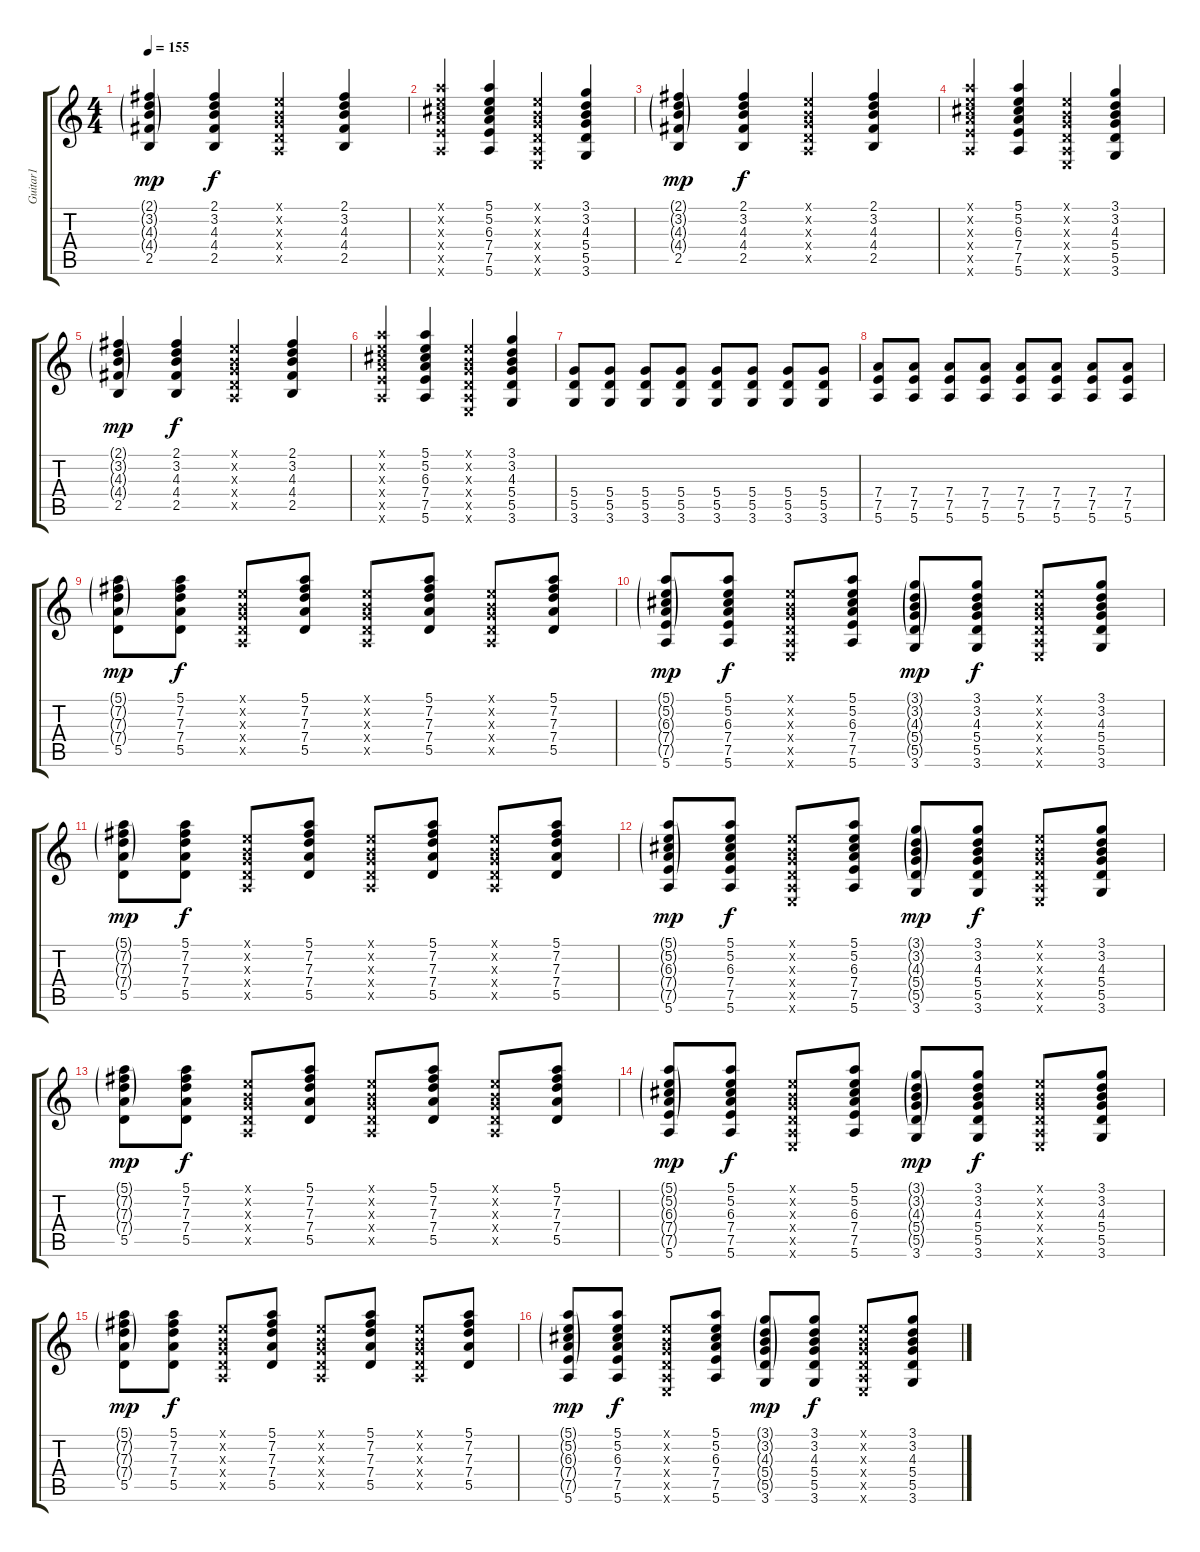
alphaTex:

\track ("Guitar1" "Guitar1") {instrument electricguitarclean}
\staff {score tabs}
\tuning (E4 B3 G3 D3 A2 E2) {hide}
\ts (4 4)
\tempo 155
\clef g2
\ks c
(2.1{g} 3.2{g} 4.3{g} 4.4{g} 2.5).4{dy mp} (2.1 3.2 4.3 4.4 2.5).4{dy f} (0.1{x} 0.2{x} 0.3{x} 0.4{x} 0.5{x}).4 (2.1 3.2 4.3 4.4 2.5).4 |
(5.1{x} 5.2{x} 6.3{x} 7.4{x} 7.5{x} 5.6{x}).4 (5.1 5.2 6.3 7.4 7.5 5.6).4 (0.1{x} 0.2{x} 0.3{x} 0.4{x} 0.5{x} 0.6{x}).4 (3.1 3.2 4.3 5.4 5.5 3.6).4 |
(2.1{g} 3.2{g} 4.3{g} 4.4{g} 2.5).4{dy mp} (2.1 3.2 4.3 4.4 2.5).4{dy f} (0.1{x} 0.2{x} 0.3{x} 0.4{x} 0.5{x}).4 (2.1 3.2 4.3 4.4 2.5).4 |
(5.1{x} 5.2{x} 6.3{x} 7.4{x} 7.5{x} 5.6{x}).4 (5.1 5.2 6.3 7.4 7.5 5.6).4 (0.1{x} 0.2{x} 0.3{x} 0.4{x} 0.5{x} 0.6{x}).4 (3.1 3.2 4.3 5.4 5.5 3.6).4 |
(2.1{g} 3.2{g} 4.3{g} 4.4{g} 2.5).4{dy mp} (2.1 3.2 4.3 4.4 2.5).4{dy f} (0.1{x} 0.2{x} 0.3{x} 0.4{x} 0.5{x}).4 (2.1 3.2 4.3 4.4 2.5).4 |
(5.1{x} 5.2{x} 6.3{x} 7.4{x} 7.5{x} 5.6{x}).4 (5.1 5.2 6.3 7.4 7.5 5.6).4 (0.1{x} 0.2{x} 0.3{x} 0.4{x} 0.5{x} 0.6{x}).4 (3.1 3.2 4.3 5.4 5.5 3.6).4 |
(5.4 5.5 3.6).8 (5.4 5.5 3.6).8 (5.4 5.5 3.6).8 (5.4 5.5 3.6).8 (5.4 5.5 3.6).8 (5.4 5.5 3.6).8 (5.4 5.5 3.6).8 (5.4 5.5 3.6).8 |
(7.4 7.5 5.6).8 (7.4 7.5 5.6).8 (7.4 7.5 5.6).8 (7.4 7.5 5.6).8 (7.4 7.5 5.6).8 (7.4 7.5 5.6).8 (7.4 7.5 5.6).8 (7.4 7.5 5.6).8 |
(5.1{g} 7.2{g} 7.3{g} 7.4{g} 5.5).8{dy mp} (5.1 7.2 7.3 7.4 5.5).8{dy f} (0.1{x} 0.2{x} 0.3{x} 0.4{x} 0.5{x}).8 (5.1 7.2 7.3 7.4 5.5).8 (0.1{x} 0.2{x} 0.3{x} 0.4{x} 0.5{x}).8 (5.1 7.2 7.3 7.4 5.5).8 (0.1{x} 0.2{x} 0.3{x} 0.4{x} 0.5{x}).8 (5.1 7.2 7.3 7.4 5.5).8 |
(5.1{g} 5.2{g} 6.3{g} 7.4{g} 7.5{g} 5.6).8{dy mp} (5.1 5.2 6.3 7.4 7.5 5.6).8{dy f} (0.1{x} 0.2{x} 0.3{x} 0.4{x} 0.5{x} 0.6{x}).8 (5.1 5.2 6.3 7.4 7.5 5.6).8 (3.1{g} 3.2{g} 4.3{g} 5.4{g} 5.5{g} 3.6).8{dy mp} (3.1 3.2 4.3 5.4 5.5 3.6).8{dy f} (0.1{x} 0.2{x} 0.3{x} 0.4{x} 0.5{x} 0.6{x}).8 (3.1 3.2 4.3 5.4 5.5 3.6).8 |
(5.1{g} 7.2{g} 7.3{g} 7.4{g} 5.5).8{dy mp} (5.1 7.2 7.3 7.4 5.5).8{dy f} (0.1{x} 0.2{x} 0.3{x} 0.4{x} 0.5{x}).8 (5.1 7.2 7.3 7.4 5.5).8 (0.1{x} 0.2{x} 0.3{x} 0.4{x} 0.5{x}).8 (5.1 7.2 7.3 7.4 5.5).8 (0.1{x} 0.2{x} 0.3{x} 0.4{x} 0.5{x}).8 (5.1 7.2 7.3 7.4 5.5).8 |
(5.1{g} 5.2{g} 6.3{g} 7.4{g} 7.5{g} 5.6).8{dy mp} (5.1 5.2 6.3 7.4 7.5 5.6).8{dy f} (0.1{x} 0.2{x} 0.3{x} 0.4{x} 0.5{x} 0.6{x}).8 (5.1 5.2 6.3 7.4 7.5 5.6).8 (3.1{g} 3.2{g} 4.3{g} 5.4{g} 5.5{g} 3.6).8{dy mp} (3.1 3.2 4.3 5.4 5.5 3.6).8{dy f} (0.1{x} 0.2{x} 0.3{x} 0.4{x} 0.5{x} 0.6{x}).8 (3.1 3.2 4.3 5.4 5.5 3.6).8 |
(5.1{g} 7.2{g} 7.3{g} 7.4{g} 5.5).8{dy mp} (5.1 7.2 7.3 7.4 5.5).8{dy f} (0.1{x} 0.2{x} 0.3{x} 0.4{x} 0.5{x}).8 (5.1 7.2 7.3 7.4 5.5).8 (0.1{x} 0.2{x} 0.3{x} 0.4{x} 0.5{x}).8 (5.1 7.2 7.3 7.4 5.5).8 (0.1{x} 0.2{x} 0.3{x} 0.4{x} 0.5{x}).8 (5.1 7.2 7.3 7.4 5.5).8 |
(5.1{g} 5.2{g} 6.3{g} 7.4{g} 7.5{g} 5.6).8{dy mp} (5.1 5.2 6.3 7.4 7.5 5.6).8{dy f} (0.1{x} 0.2{x} 0.3{x} 0.4{x} 0.5{x} 0.6{x}).8 (5.1 5.2 6.3 7.4 7.5 5.6).8 (3.1{g} 3.2{g} 4.3{g} 5.4{g} 5.5{g} 3.6).8{dy mp} (3.1 3.2 4.3 5.4 5.5 3.6).8{dy f} (0.1{x} 0.2{x} 0.3{x} 0.4{x} 0.5{x} 0.6{x}).8 (3.1 3.2 4.3 5.4 5.5 3.6).8 |
(5.1{g} 7.2{g} 7.3{g} 7.4{g} 5.5).8{dy mp} (5.1 7.2 7.3 7.4 5.5).8{dy f} (0.1{x} 0.2{x} 0.3{x} 0.4{x} 0.5{x}).8 (5.1 7.2 7.3 7.4 5.5).8 (0.1{x} 0.2{x} 0.3{x} 0.4{x} 0.5{x}).8 (5.1 7.2 7.3 7.4 5.5).8 (0.1{x} 0.2{x} 0.3{x} 0.4{x} 0.5{x}).8 (5.1 7.2 7.3 7.4 5.5).8 |
(5.1{g} 5.2{g} 6.3{g} 7.4{g} 7.5{g} 5.6).8{dy mp} (5.1 5.2 6.3 7.4 7.5 5.6).8{dy f} (0.1{x} 0.2{x} 0.3{x} 0.4{x} 0.5{x} 0.6{x}).8 (5.1 5.2 6.3 7.4 7.5 5.6).8 (3.1{g} 3.2{g} 4.3{g} 5.4{g} 5.5{g} 3.6).8{dy mp} (3.1 3.2 4.3 5.4 5.5 3.6).8{dy f} (0.1{x} 0.2{x} 0.3{x} 0.4{x} 0.5{x} 0.6{x}).8 (3.1 3.2 4.3 5.4 5.5 3.6).8
